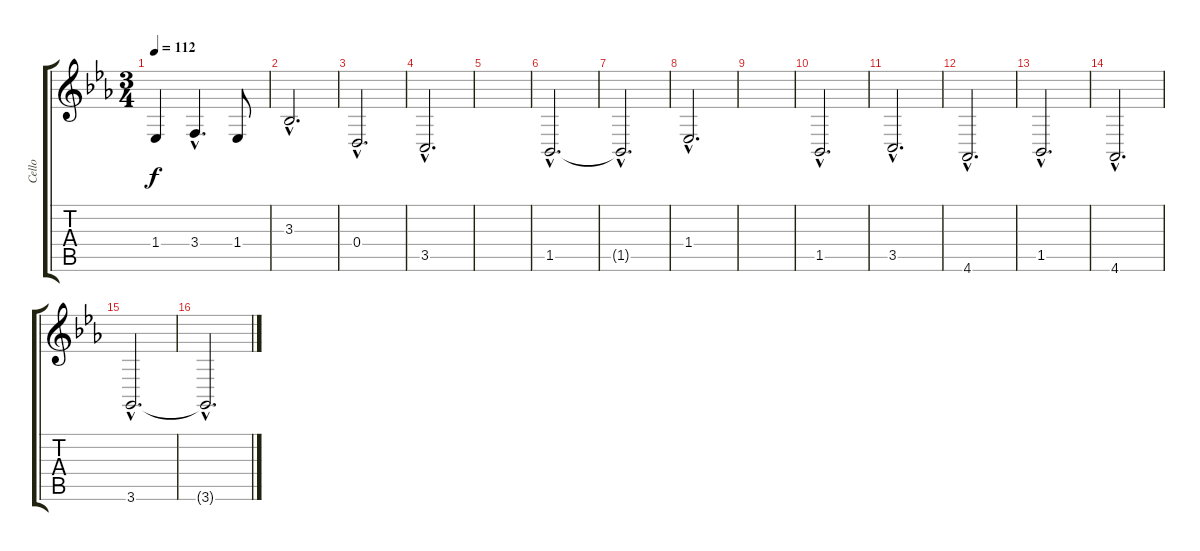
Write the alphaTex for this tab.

\track ("Cello" "Cello") {instrument cello}
\staff {score tabs}
\tuning (E4 B3 G3 D3 A2 E2) {hide}
\ts (3 4)
\tempo 112
\clef g2
\ks cminor
1.4.4{dy f} 3.4{hac}.4{d} 1.4.8 |
3.3{hac}.2{d} |
0.4{hac}.2{d} |
3.5{hac}.2{d} |
|
1.5{hac}.2{d} |
1.5{hac t}.2{d} |
1.4{hac}.2{d} |
|
1.5{hac}.2{d} |
3.5{hac}.2{d} |
4.6{hac}.2{d} |
1.5{hac}.2{d} |
4.6{hac}.2{d} |
3.6{hac}.2{d} |
3.6{hac t}.2{d}
